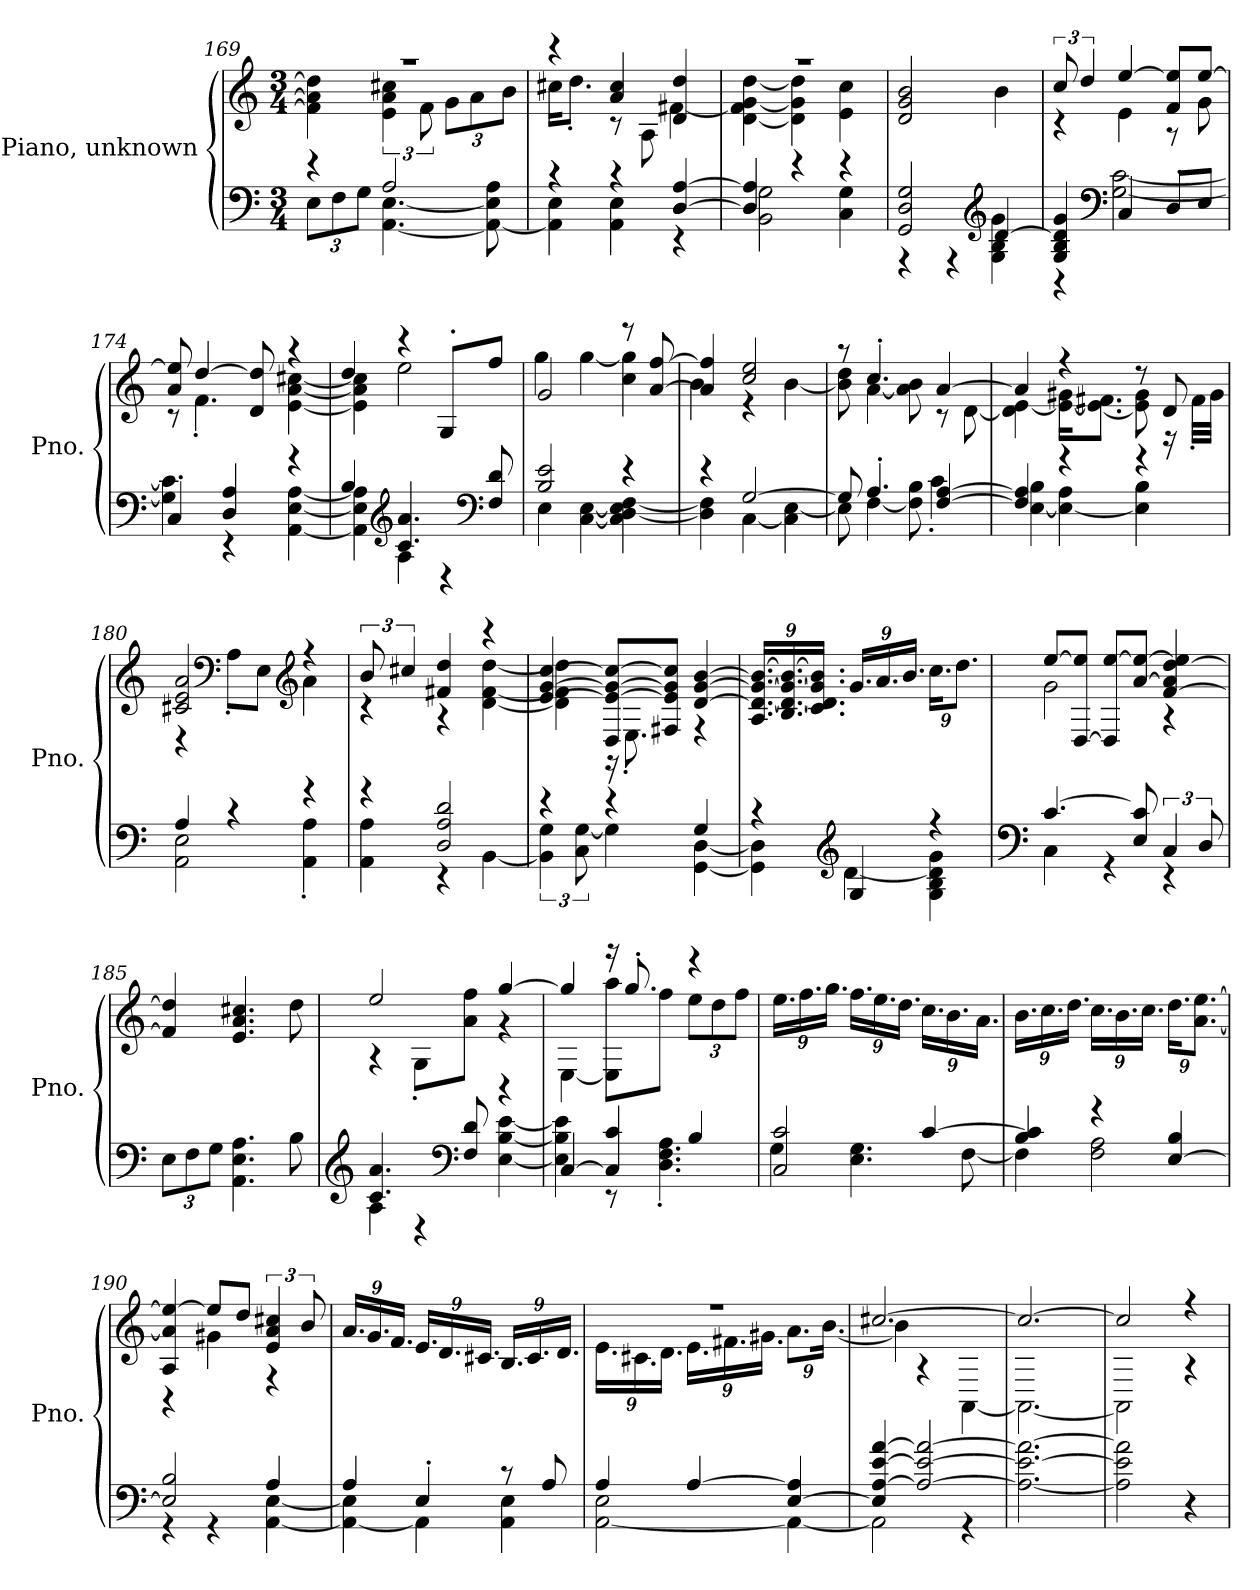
**kern	**kern
*part1	*part1
*staff2	*staff1
*I"Piano, unknown	*
*I'Pno.	*
*clefF4	*clefG2
*k[]	*k[]
*M3/4	*M3/4
=169	=169
*^	*
*	*Xbrackettup	*
*	*	*^
4r	12E\L	2.r	4f\] 4a\] 4dd\]
.	12F\	.	.
.	12G\J	.	.
2A/	[4.AA\ [4.E\	.	6e\ 6a\ 6cc#X\
.	.	.	12f\
*	*	*	*Xbrackettup
.	.	.	12g\L
.	.	.	12a\
.	8AA\_ 8E\] 8A\	.	.
.	.	.	12b\J
=170	=170	=170	=170
4r	4AA\] 4E\	4r	16cc#X\KL
.	.	.	8.dd'\J
4r	4AA\ 4E\	4a/ 4cc#/	8r
.	.	.	8A\
[4D/ [4A/	4r	4d/ 4dd/	[4f#X\
=171	=171	=171	=171
4D/] 4A/]	2BB\ 2G\	2.r	[4d\ 4f#\] [4g\ [4dd\
4r	.	.	4d\] 4g\] 4dd\]
4r	4C\ 4G\	.	4e\ 4cc\
*	*	*v	*v
=172	=172	=172
2GG/ 2D/ 2G/	4r	2d/ 2g/ 2b/
.	4r	.
*clefG2	*	*
[4d/	4G\ 4B\ 4g\	4b\
!!LO:LB:g=z
=173	=173	=173
*	*	*brackettup
*	*	*^
4G/ 4B/ 4d/] 4g/	4r	12cc/	4r
.	.	6dd/	.
*clefF4	*	*	*
4C/	[2G\ [2c\	[4ee/	4e\
8D'/L	.	8f/ 8ee/]L	8r
8E/J	.	[8ee/J	8g\
=174	=174	=174	=174
4C'/	4G\] 4c\]	8a/ 8ee/]	8r
.	.	[4dd/	4.f'\
4D/ 4A/	4r	.	.
.	.	8d/ 8dd/]	.
4r	[4AA\ [4E\ [4A\	4r	[4e\ [4a\ [4cc#X\
=175	=175	=175	=175
4B/	4AA\] 4E\] 4A\]	4dd/	4e\] 4a\] 4cc#\]
*clefG2	*	*	*
4.c/ 4.a/	4A\	4r	2ee\
.	4r	8G'/L	.
*clefF4	*	*	*
8F/ 8d/	.	8ff/J	.
=176	=176	=176	=176
2B/ 2e/	4E\	2g/	4gg\
.	[4C\ [4E\	.	[4gg\
4r	4C\] [4D\ 4E\] [4F\	8r	4cc\ 4gg\]
.	.	[8a/ [8ff/	.
=177	=177	=177	=177
4r	4D\] 4F\]	4a/] 4ff/]	4b\
[2G/	[4C\	2cc/ 2ee/	4r
.	4C\] [4E\	.	[4b\
=178	=178	=178	=178
8G/]	8E\]	8r	8b\] 8dd\
4.A'/	[4F\	4.cc'/	[4a\
.	8F\] 8B\	.	8a\] 8b\
[4F/ [4A/	4c'\	[4a/	8r
.	.	.	[8d\
!!LO:PB:g=z	!!
=179	=179	=179	=179
4F/] 4A/]	[4E\ 4B\	4a/]	4d\] [4e\
4r	4E\_ 4A\	4r	16e\_ 16g#X\KL
.	.	.	8.e\_ 8.f#X\J
4r	4E\] 4B\	8r	8e\] 8g#\
.	.	8d/	16r
.	.	.	32f#'\LLL
.	.	.	32g#\JJJ
=180	=180	=180	=180
4A/	2AA\ 2E\	2c#X/ 2e/ 2a/	4r
*	*	*clefF4	*
4r	.	.	8A'\L
.	.	.	8E\J
*	*	*clefG2	*
4r	4AA\' 4A\'	4r	4a\
=181	=181	=181	=181
4r	4AA\ 4A\	12b/	4r
.	.	6cc#X/	.
2D/ 2A/ 2d/	4r	4f#X/ 4dd/	4r
.	[4BB\	4r	[4d\ [4f#\ [4dd\
=182	=182	=182	=182
*	*brackettup	*	*
4r	6BB\] 6G\	[4e/ [4g/ [4cc/	4d\] 4f#\] 4dd\]
.	12C\ [12G\	.	.
4r	4G\]	8D/ 8e/_ 8g/_ 8cc/_L	16r
.	.	.	8.E'\
.	.	8F#X/ 8e/] 8g/] 8cc/]J	.
4G/	[4GG\ [4D\	[4d/ [4g/ [4b/	4r
*	*	*v	*v
!!LO:LB:g=z
=183	=183	=183
*	*	*Xbrackettup
4r	4GG\] 4D\]	18.A/ 18.d/_ 18.g/_ 18.b/_LL
.	.	18.B/ 18.d/_ 18.g/_ 18.b/_
.	.	18.c/ 18.d/] 18.g/] 18.b/]JJ
*clefG2	*	*
4G/	[4d\	18.g/LL
.	.	18.a/
.	.	18.b/JJ
4r	4G\ 4B\ 4d\] 4g\	18.cc\KL
.	.	9.dd\J
=184	=184	=184
*clefF4	*	*
*	*	*^
[4.c/	4C\	[8ee/L	2g\
.	.	[8D/ 8ee/]J	.
.	4r	8D/] [8ee/L	.
8E/ 8c/]	.	[8a/ 8ee/_J	.
6C/	4r	[4f/ 4a/] [4dd/ 4ee/]	4r
12D/	.	.	.
*v	*v	*	*
*	*v	*v
=185	=185
*Xbrackettup	*
12E\L	4f/] 4dd/]
12F\	.
12G\J	.
4.AA\ 4.E\ 4.A\	4.e/ 4.a/ 4.cc#X/
8B\	8dd\
=186	=186
*clefG2	*
*^	*^
4.c/ 4.a/	4A\	2ee/	4r
.	4r	.	8G'\L
*clefF4	*	*	*
8F/ 8d/	.	.	8a\ 8ff\J
4r	[4E\ [4B\ [4e\	[4gg/	4r
!!LO:LB:g=z	!!
=187	=187	=187	=187
[4C/	4E\] 4B\] 4e\]	4gg/]	[4E\
4C/] 4c/	8r	16r	8E\] 8aa\L
.	.	8.gg'/	.
.	4.D\' 4.F\' 4.A\'	.	8ff\J
4B/	.	4r	12ee\L
.	.	.	12dd\
.	.	.	12ff\J
*	*	*v	*v
=188	=188	=188
2C/ 2c/	4G\	18.ee\LL
.	.	18.ff\
.	.	18.gg\JJ
.	4.E\ 4.G\	18.ff\LL
.	.	18.ee\
.	.	18.dd\JJ
[4c/	.	18.cc\LL
.	.	18.b\
.	[8F\	.
.	.	18.a\JJ
=189	=189	=189
4B/ 4c/]	4F\]	18.b\LL
.	.	18.cc\
.	.	18.dd\JJ
4r	2F\ 2A\	18.cc\LL
.	.	18.b\
.	.	18.cc\JJ
[4E/ 4B/	.	18.dd\KL
.	.	[9.a\ [9.ee\J
=190	=190	=190
*	*	*^
2E/] 2B/	4r	4A/ 4a/] 4ee/_	4r
.	4r	8ee/L]	4g#X\
.	.	8dd/J	.
*	*	*brackettup	*
4A/	[4AA\ [4E\	6e/ 6a/ 6cc#X/	4r
.	.	12b/	.
*	*	*v	*v
!!LO:LB:g=z
=191	=191	=191
*	*	*Xbrackettup
4A/	4AA\_ 4E\]	18.a/LL
.	.	18.g/
.	.	18.f/JJ
4E'/	4AA\]	18.e/LL
.	.	18.d/
.	.	18.c#X/JJ
8r	4AA\ 4E\	18.B/LL
.	.	18.c#/
8A/	.	.
.	.	18.d/JJ
=192	=192	=192
*	*	*^
4A/	[2AA\ 2E\	2.r	18.e\LL
.	.	.	18.c#X\
.	.	.	18.d\JJ
[4A/	.	.	18.e\LL
.	.	.	18.f#X\
.	.	.	18.g#X\JJ
[4E/ 4A/]	4AA\_	.	9.a\L
.	.	.	[18.b\Jk
=193	=193	=193	=193
4E/] [4A/ [4e/ [4a/	2AA\]	[2.cc#X/	4b\]
2A/_ 2e/_ 2a/_	.	.	4r
.	4r	.	[4AA\
*v	*v	*	*
=194	=194	=194
2.A\_ 2.e\_ 2.a\_	2.cc#/_	2.AA\_
=195	=195	=195
2A\] 2e\] 2a\]	2cc#/]	2AA\]
4r	4r	4r
*	*v	*v
=	=
*-	*-
